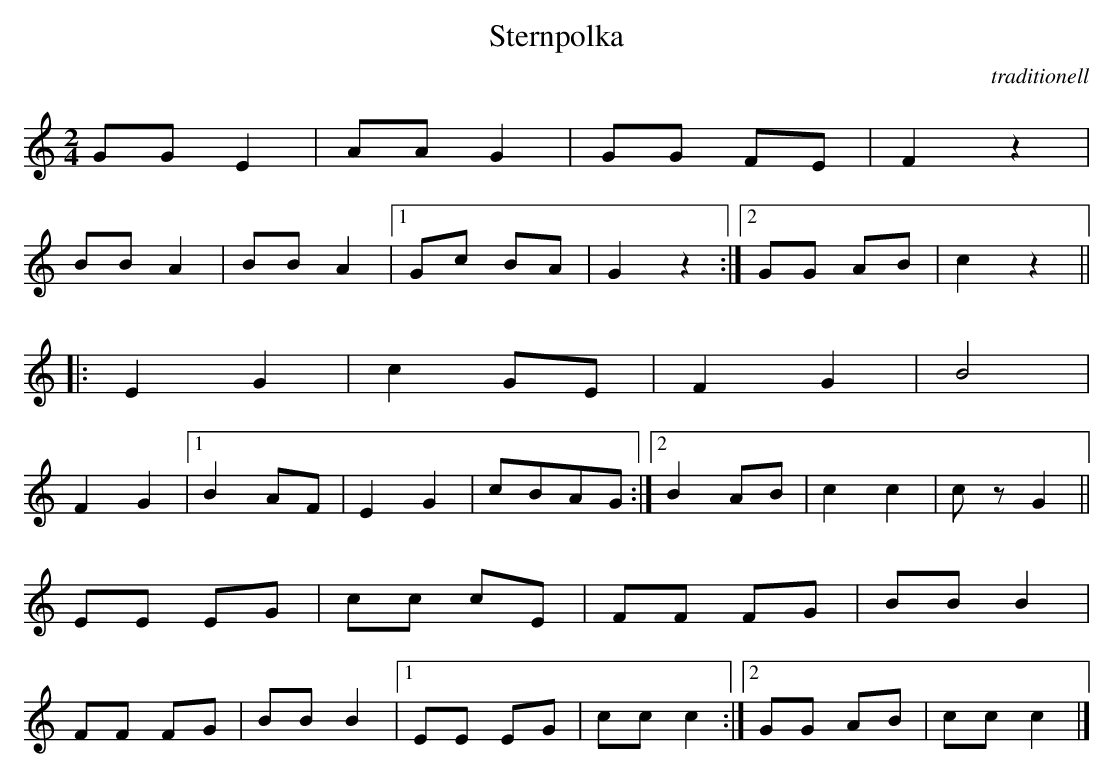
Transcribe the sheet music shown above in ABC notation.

X:1
T:Sternpolka
C:traditionell
M:2/4
L:1/8
K:C
GG E2 | AA G2 | GG FE | F2 z2 |
BB A2 | BB A2 |1 Gc BA | G2 z2 :|\
              [2 GG AB | c2 z2 ||
|:\
E2 G2 | c2 GE | F2 G2 | B4 |
F2 G2 |1 B2 AF | E2 G2 | cBAG :|\
      [2 B2 AB | c2 c2 | cz G2 ||
EE EG | cc cE | FF FG | BB B2 |
FF FG | BB B2 |1 EE EG | cc c2 :|\
              [2 GG AB | cc c2 |]
